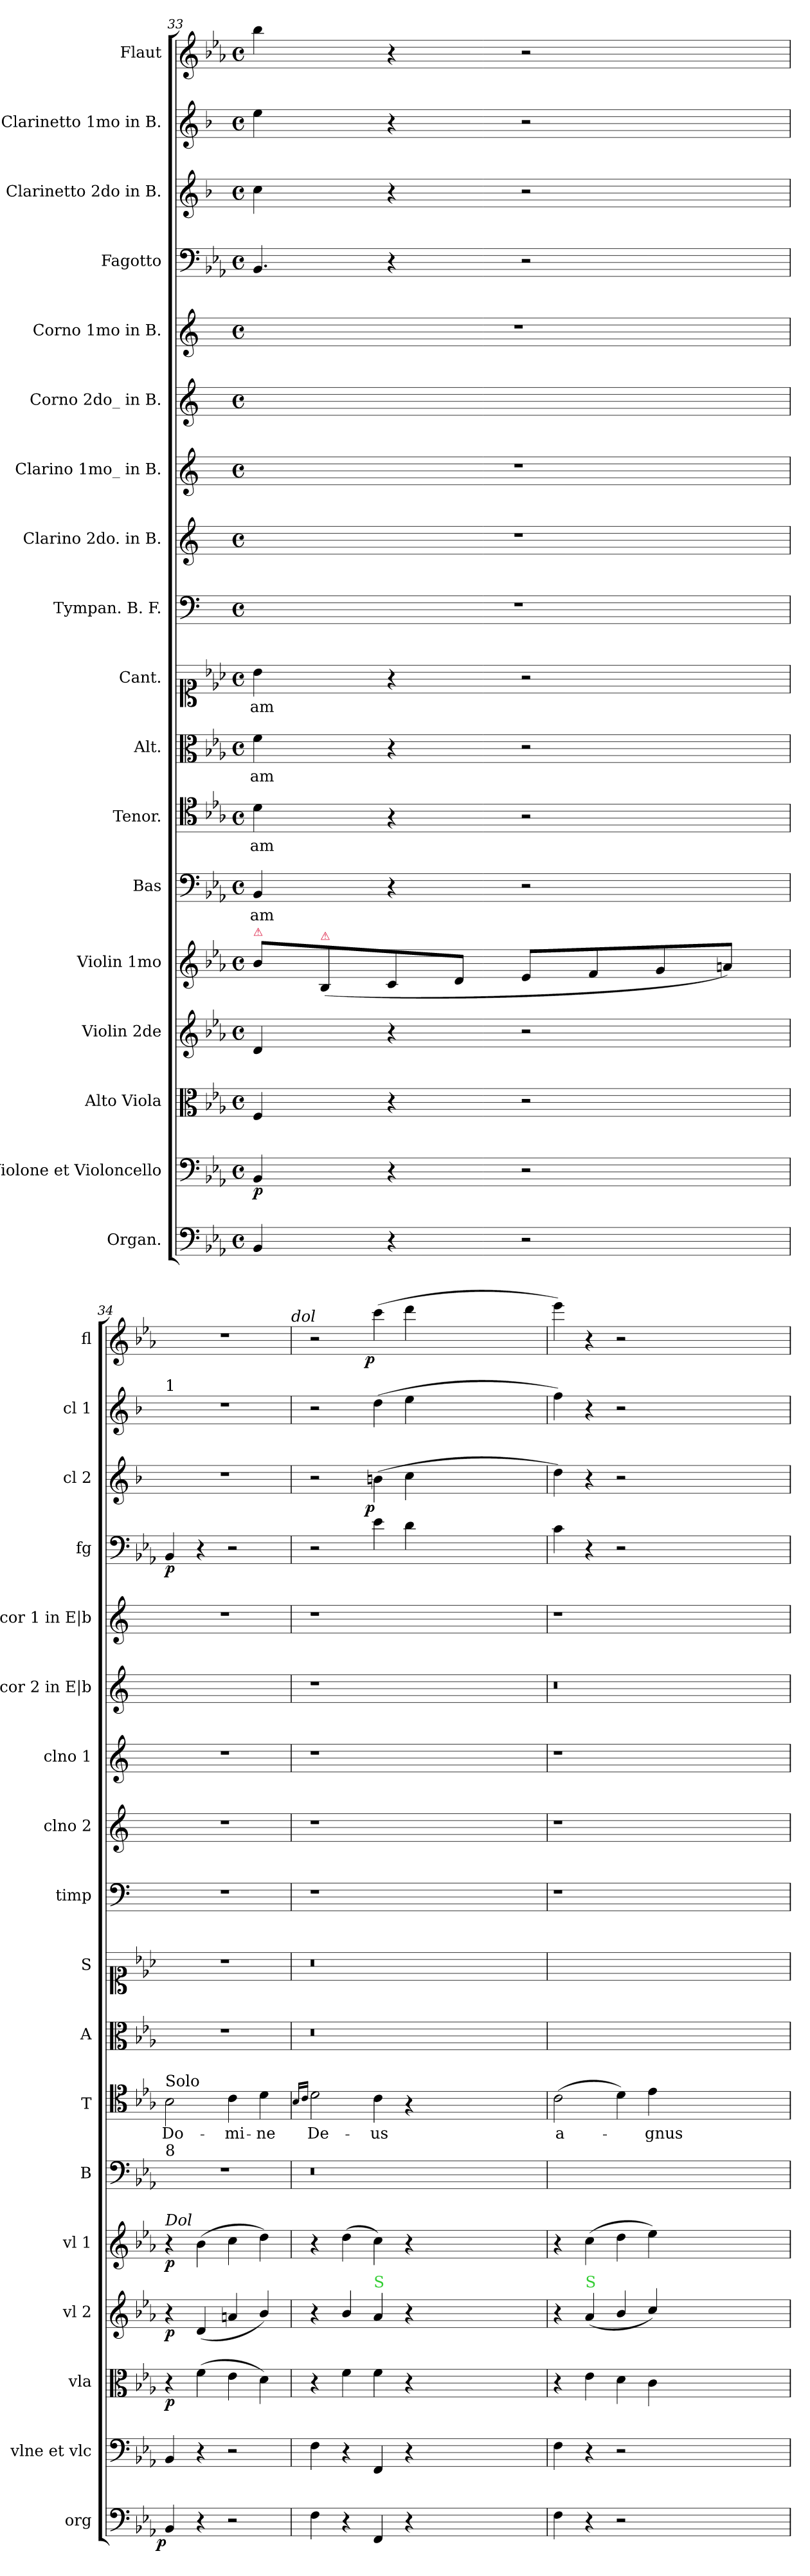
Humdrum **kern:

**kern	**dynam	**kern	**dynam	**kern	**dynam	**kern	**dynam	**kern	**dynam	**kern	**text	**kern	**text	**kern	**text	**kern	**text	**kern	**kern	**kern	**kern	**kern	**kern	**dynam	**kern	**dynam	**kern	**kern	**dynam
*part18	*part18	*part17	*part17	*part16	*part16	*part15	*part15	*part14	*part14	*part13	*part13	*part12	*part12	*part11	*part11	*part10	*part10	*part9	*part8	*part7	*part6	*part5	*part4	*part4	*part3	*part3	*part2	*part1	*part1
*staff18	*staff18	*staff17	*staff17	*staff16	*staff16	*staff15	*staff15	*staff14	*staff14	*staff13	*staff13	*staff12	*staff12	*staff11	*staff11	*staff10	*staff10	*staff9	*staff8	*staff7	*staff6	*staff5	*staff4	*staff4	*staff3	*staff3	*staff2	*staff1	*staff1
*I"Organ.	*	*I"Violone et Violoncello	*	*I"Alto Viola	*	*I"Violin 2de	*	*I"Violin 1mo	*	*I"Bas	*	*I"Tenor.	*	*I"Alt.	*	*I"Cant.	*	*I"Tympan. B. F.	*I"Clarino 2do. in B.	*I"Clarino 1mo_ in B.	*I"Corno 2do_ in B.	*I"Corno 1mo in B.	*I"Fagotto	*	*I"Clarinetto 2do in B.	*	*I"Clarinetto 1mo in B.	*I"Flaut	*
*I'org	*	*I'vlne et vlc	*	*I'vla	*	*I'vl 2	*	*I'vl 1	*	*I'B	*	*I'T	*	*I'A	*	*I'S	*	*I'timp	*I'clno 2	*I'clno 1	*I'cor 2 in E|b	*I'cor 1 in E|b	*I'fg	*	*I'cl 2	*	*I'cl 1	*I'fl	*
*clefF4	*	*clefF4	*	*clefC3	*	*clefG2	*	*clefG2	*	*clefF4	*	*clefC4	*	*clefC3	*	*clefC1	*	*clefF4	*clefG2	*clefG2	*clefG2	*clefG2	*clefF4	*	*clefG2	*	*clefG2	*clefG2	*
*	*	*	*	*	*	*	*	*	*	*	*	*	*	*	*	*	*	*	*ITrd-2c-3	*ITrd-2c-3	*ITrd5c9	*ITrd5c9	*	*	*ITrd1c2	*	*ITrd1c2	*	*
*k[b-e-a-]	*	*k[b-e-a-]	*	*k[b-e-a-]	*	*k[b-e-a-]	*	*k[b-e-a-]	*	*k[b-e-a-]	*	*k[b-e-a-]	*	*k[b-e-a-]	*	*k[b-e-a-]	*	*	*k[b-e-a-]	*k[b-e-a-]	*k[b-e-a-]	*k[b-e-a-]	*k[b-e-a-]	*	*k[b-e-a-]	*	*k[b-e-a-]	*k[b-e-a-]	*
*E-:	*	*E-:	*	*E-:	*	*E-:	*	*E-:	*	*E-:	*	*E-:	*	*E-:	*	*E-:	*	*	*E-:	*E-:	*E-:	*E-:	*E-:	*	*E-:	*	*E-:	*E-:	*
*M4/4	*	*M4/4	*	*M4/4	*	*M4/4	*	*M4/4	*	*M4/4	*	*M4/4	*	*M4/4	*	*M4/4	*	*M4/4	*M4/4	*M4/4	*M4/4	*M4/4	*M4/4	*	*M4/4	*	*M4/4	*M4/4	*
*met(c)	*	*met(c)	*	*met(c)	*	*met(c)	*	*met(c)	*	*met(c)	*	*met(c)	*	*met(c)	*	*met(c)	*	*met(c)	*met(c)	*met(c)	*met(c)	*met(c)	*met(c)	*	*met(c)	*	*met(c)	*met(c)	*
=33	=33	=33	=33	=33	=33	=33	=33	=33	=33	=33	=33	=33	=33	=33	=33	=33	=33	=33	=33	=33	=33	=33	=33	=33	=33	=33	=33	=33	=33
!	!	!	!	!	!	!	!	!LO:TX:a:color=crimson:t=⚠	!	!	!	!	!	!	!	!	!	!	!	!	!	!	!	!	!	!	!	!	!
!	!	!	!	!	!	!	!	!	!	!	!	!	!	!	!	!	!	!	!	!	!	!	!LO:N:vis=4.	!	!	!	!	!	!
4BB-/	.	4BB-/	p	4F/	.	4d/	.	8b-\L	.	4BB-/	-am	4d\	-am	4f\	-am	4b-\	-am	1r	1r	1r	1ryy	1r	4BB-/	.	4b-\	.	4dd\	4bb-\	.
!	!	!	!	!	!	!	!	!LO:TX:a:color=crimson:t=⚠	!	!	!	!	!	!	!	!	!	!	!	!	!	!	!	!	!	!	!	!	!
.	.	.	.	.	.	.	.	(8B-/	.	.	.	.	.	.	.	.	.	.	.	.	.	.	.	.	.	.	.	.	.
4r	.	4r	.	4r	.	4r	.	8c/	.	4r	.	4r	.	4r	.	4r	.	.	.	.	.	.	4r	.	4r	.	4r	4r	.
.	.	.	.	.	.	.	.	8d/J	.	.	.	.	.	.	.	.	.	.	.	.	.	.	.	.	.	.	.	.	.
2r	.	2r	.	2r	.	2r	.	8e-/L	.	2r	.	2r	.	2r	.	2r	.	.	.	.	.	.	2r	.	2r	.	2r	2r	.
.	.	.	.	.	.	.	.	8f/	.	.	.	.	.	.	.	.	.	.	.	.	.	.	.	.	.	.	.	.	.
.	.	.	.	.	.	.	.	8g/	.	.	.	.	.	.	.	.	.	.	.	.	.	.	.	.	.	.	.	.	.
.	.	.	.	.	.	.	.	8an/J)	.	.	.	.	.	.	.	.	.	.	.	.	.	.	.	.	.	.	.	.	.
=34	=34	=34	=34	=34	=34	=34	=34	=34	=34	=34	=34	=34	=34	=34	=34	=34	=34	=34	=34	=34	=34	=34	=34	=34	=34	=34	=34	=34	=34
!	!	!	!	!	!	!	!	!	!	!	!	!	!	!	!	!	!	!	!	!	!	!	!	!	!	!	!LO:TX:a:t=1	!	!
!	!	!	!	!	!	!	!	!	!	!	!	!LO:TX:a:t=Solo	!	!	!	!	!	!	!	!	!	!	!	!	!	!	!	!	!
!	!	!	!	!	!	!	!	!	!	!LO:TX:a:t=8	!	!	!	!	!	!	!	!	!	!	!	!	!	!	!	!	!	!	!
!	!	!	!	!	!	!	!	!LO:TX:a:i:t=Dol	!	!	!	!	!	!	!	!	!	!	!	!	!	!	!	!	!	!	!	!	!
!	!LO:DY:rj	!	!	!	!	!	!	!	!LO:DY:b	!	!	!	!	!	!	!	!	!	!	!	!	!	!	!	!	!	!	!	!
4BB-/	p	4BB-/	.	4r	p	4r	p	4r	p	1r	.	2B-\	Do-	1r	.	1r	.	1r	1r	1r	1ryy	1r	4BB-/	p	1r	.	1r	1r	.
4r	.	4r	.	(4f\	.	(4d/	.	(4b-\	.	.	.	.	.	.	.	.	.	.	.	.	.	.	4r	.	.	.	.	.	.
2r	.	2r	.	4e-\	.	4an/	.	4cc\	.	.	.	4c\	-mi-	.	.	.	.	.	.	.	.	.	2r	.	.	.	.	.	.
.	.	.	.	4d\)	.	4b-/)	.	4dd\)	.	.	.	4d\	-ne	.	.	.	.	.	.	.	.	.	.	.	.	.	.	.	.
!	!	!	!	!	!	!	!	!	!	!	!	!	!	!	!	!	!	!	!	!	!	!	!	!	!	!	!	!LO:TX:a:i:t=dol	!
=35	=35	=35	=35	=35	=35	=35	=35	=35	=35	=35	=35	=35	=35	=35	=35	=35	=35	=35	=35	=35	=35	=35	=35	=35	=35	=35	=35	=35	=35
.	.	.	.	.	.	.	.	.	.	.	.	16qqB-/LL	.	.	.	.	.	.	.	.	.	.	.	.	.	.	.	.	.
.	.	.	.	.	.	.	.	.	.	.	.	16qqc/JJ	.	.	.	.	.	.	.	.	.	.	.	.	.	.	.	.	.
4F\	.	4F\	.	4r	.	4r	.	4r	.	0.r	.	2d\	De-	0.r	.	0.r	.	1r	1r	1r	1r	1r	2r	.	2r	.	2r	2r	.
4r	.	4r	.	4f\	.	4b-/	.	(4dd\	.	.	.	.	.	.	.	.	.	.	.	.	.	.	.	.	.	.	.	.	.
!	!	!	!	!	!	!LO:TX:a:color=limegreen:t=S	!	!	!	!	!	!	!	!	!	!	!	!	!	!	!	!	!	!	!	!	!	!	!
!	!	!	!	!	!	!	!	!	!	!	!	!	!	!	!	!	!	!	!	!	!	!	!	!	!	!LO:DY:rj	!	!	!LO:DY:rj
4FF/	.	4FF/	.	4f\	.	4a-/	.	4cc\)	.	.	.	4c\	-us	.	.	.	.	.	.	.	.	.	4e-\	.	(4an\	p	(4cc\	(4ccc\	p
4r	.	4r	.	4r	.	4r	.	4r	.	.	.	4r	.	.	.	.	.	.	.	.	.	.	4d\	.	4b-\	.	4dd\	4ddd\	.
0ryy	.	0ryy	.	0ryy	.	0ryy	.	0ryy	.	.	.	0ryy	.	.	.	.	.	0ryy	0ryy	0ryy	0ryy	0ryy	0ryy	.	0ryy	.	0ryy	0ryy	.
=36	=36	=36	=36	=36	=36	=36	=36	=36	=36	=36	=36	=36	=36	=36	=36	=36	=36	=36	=36	=36	=36	=36	=36	=36	=36	=36	=36	=36	=36
4F\	.	4F\	.	4r	.	4r	.	4r	.	0.ryy	.	(2c\	a-	0.ryy	.	0.ryy	.	1r	1r	1r	0.r	1r	4c\	.	4cc\)	.	4ee-\)	4eee-\)	.
!	!	!	!	!	!	!LO:TX:a:color=limegreen:t=S	!	!	!	!	!	!	!	!	!	!	!	!	!	!	!	!	!	!	!	!	!	!	!
4r	.	4r	.	4e-\	.	(4a-/	.	(4cc\	.	.	.	.	.	.	.	.	.	.	.	.	.	.	4r	.	4r	.	4r	4r	.
2r	.	2r	.	4d\	.	4b-/	.	4dd\	.	.	.	4d\)	.	.	.	.	.	.	.	.	.	.	2r	.	2r	.	2r	2r	.
.	.	.	.	4c\	.	4cc/)	.	4ee-\)	.	.	.	4e-\	-gnus	.	.	.	.	.	.	.	.	.	.	.	.	.	.	.	.
0ryy	.	0ryy	.	0ryy	.	0ryy	.	0ryy	.	.	.	0ryy	.	.	.	.	.	0ryy	0ryy	0ryy	.	0ryy	0ryy	.	0ryy	.	0ryy	0ryy	.
=	=	=	=	=	=	=	=	=	=	=	=	=	=	=	=	=	=	=	=	=	=	=	=	=	=	=	=	=	=
*-	*-	*-	*-	*-	*-	*-	*-	*-	*-	*-	*-	*-	*-	*-	*-	*-	*-	*-	*-	*-	*-	*-	*-	*-	*-	*-	*-	*-	*-
